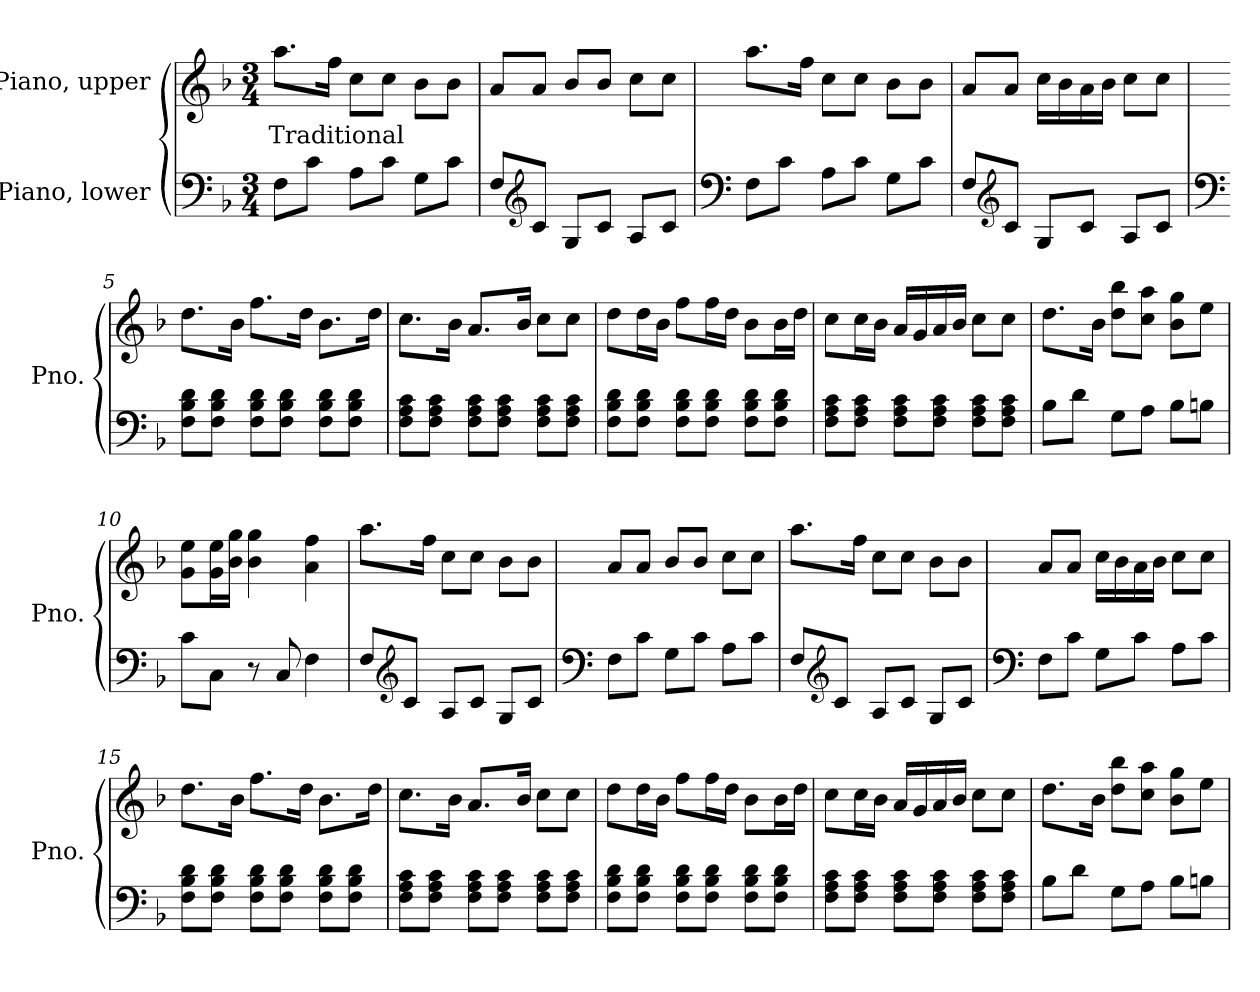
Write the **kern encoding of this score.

**kern	**kern	**text
*part2	*part1	*part1
*staff2	*staff1	*staff1
*I"Piano, lower	*I"Piano, upper	*
*I'Pno.	*I'Pno.	*
*clefF4	*clefG2	*
*k[b-]	*k[b-]	*
*M3/4	*M3/4	*
*MM100	*MM100	*
=1	=1	=1
!	!	!LO:LY:b
8F\L	8.aa\L	Traditional
8c\J	.	.
.	16ff\Jk	.
8A\L	8cc\L	.
8c\J	8cc\J	.
8G\L	8b-\L	.
8c\J	8b-\J	.
=2	=2	=2
8F/L	8a/L	.
*clefG2	*	*
8c/J	8a/J	.
8G/L	8b-/L	.
8c/J	8b-/J	.
8A/L	8cc\L	.
8c/J	8cc\J	.
=3	=3	=3
*clefF4	*	*
8F\L	8.aa\L	.
8c\J	.	.
.	16ff\Jk	.
8A\L	8cc\L	.
8c\J	8cc\J	.
8G\L	8b-\L	.
8c\J	8b-\J	.
!!LO:LB:g=z
=4	=4	=4
8F/L	8a/L	.
*clefG2	*	*
8c/J	8a/J	.
8G/L	16cc\LL	.
.	16b-\	.
8c/J	16a\	.
.	16b-\JJ	.
8A/L	8cc\L	.
8c/J	8cc\J	.
=5	=5	=5
*clefF4	*	*
8F\ 8B-\ 8d\L	8.dd\L	.
8F\ 8B-\ 8d\J	.	.
.	16b-\Jk	.
8F\ 8B-\ 8d\L	8.ff\L	.
8F\ 8B-\ 8d\J	.	.
.	16dd\Jk	.
8F\ 8B-\ 8d\L	8.b-\L	.
8F\ 8B-\ 8d\J	.	.
.	16dd\Jk	.
=6	=6	=6
8F\ 8A\ 8c\L	8.cc\L	.
8F\ 8A\ 8c\J	.	.
.	16b-\Jk	.
8F\ 8A\ 8c\L	8.a/L	.
8F\ 8A\ 8c\J	.	.
.	16b-/Jk	.
8F\ 8A\ 8c\L	8cc\L	.
8F\ 8A\ 8c\J	8cc\J	.
=7	=7	=7
8F\ 8B-\ 8d\L	8dd\L	.
8F\ 8B-\ 8d\J	16dd\L	.
.	16b-\JJ	.
8F\ 8B-\ 8d\L	8ff\L	.
8F\ 8B-\ 8d\J	16ff\L	.
.	16dd\JJ	.
8F\ 8B-\ 8d\L	8b-\L	.
8F\ 8B-\ 8d\J	16b-\L	.
.	16dd\JJ	.
!!LO:LB:g=z
=8	=8	=8
8F\ 8A\ 8c\L	8cc\L	.
8F\ 8A\ 8c\J	16cc\L	.
.	16b-\JJ	.
8F\ 8A\ 8c\L	16a/LL	.
.	16g/	.
8F\ 8A\ 8c\J	16a/	.
.	16b-/JJ	.
8F\ 8A\ 8c\L	8cc\L	.
8F\ 8A\ 8c\J	8cc\J	.
=9	=9	=9
8B-\L	8.dd\L	.
8d\J	.	.
.	16b-\Jk	.
8G\L	8dd\ 8bb-\L	.
8A\J	8cc\ 8aa\J	.
8B-\L	8b-\ 8gg\L	.
8Bn\J	8ee\J	.
=10	=10	=10
8c\L	8g\ 8ee\L	.
8C\J	16g\ 16ee\L	.
.	16b-\ 16gg\JJ	.
8r	4b-\ 4gg\	.
8C/	.	.
4F\	4a\ 4ff\	.
=11	=11	=11
8F/L	8.aa\L	.
*clefG2	*	*
8c/J	.	.
.	16ff\Jk	.
8A/L	8cc\L	.
8c/J	8cc\J	.
8G/L	8b-\L	.
8c/J	8b-\J	.
=12	=12	=12
*clefF4	*	*
8F\L	8a/L	.
8c\J	8a/J	.
8G\L	8b-/L	.
8c\J	8b-/J	.
8A\L	8cc\L	.
8c\J	8cc\J	.
!!LO:LB:g=z
=13	=13	=13
8F/L	8.aa\L	.
*clefG2	*	*
8c/J	.	.
.	16ff\Jk	.
8A/L	8cc\L	.
8c/J	8cc\J	.
8G/L	8b-\L	.
8c/J	8b-\J	.
=14	=14	=14
*clefF4	*	*
8F\L	8a/L	.
8c\J	8a/J	.
8G\L	16cc\LL	.
.	16b-\	.
8c\J	16a\	.
.	16b-\JJ	.
8A\L	8cc\L	.
8c\J	8cc\J	.
=15	=15	=15
8F\ 8B-\ 8d\L	8.dd\L	.
8F\ 8B-\ 8d\J	.	.
.	16b-\Jk	.
8F\ 8B-\ 8d\L	8.ff\L	.
8F\ 8B-\ 8d\J	.	.
.	16dd\Jk	.
8F\ 8B-\ 8d\L	8.b-\L	.
8F\ 8B-\ 8d\J	.	.
.	16dd\Jk	.
=16	=16	=16
8F\ 8A\ 8c\L	8.cc\L	.
8F\ 8A\ 8c\J	.	.
.	16b-\Jk	.
8F\ 8A\ 8c\L	8.a/L	.
8F\ 8A\ 8c\J	.	.
.	16b-/Jk	.
8F\ 8A\ 8c\L	8cc\L	.
8F\ 8A\ 8c\J	8cc\J	.
!!LO:LB:g=z
=17	=17	=17
8F\ 8B-\ 8d\L	8dd\L	.
8F\ 8B-\ 8d\J	16dd\L	.
.	16b-\JJ	.
8F\ 8B-\ 8d\L	8ff\L	.
8F\ 8B-\ 8d\J	16ff\L	.
.	16dd\JJ	.
8F\ 8B-\ 8d\L	8b-\L	.
8F\ 8B-\ 8d\J	16b-\L	.
.	16dd\JJ	.
=18	=18	=18
8F\ 8A\ 8c\L	8cc\L	.
8F\ 8A\ 8c\J	16cc\L	.
.	16b-\JJ	.
8F\ 8A\ 8c\L	16a/LL	.
.	16g/	.
8F\ 8A\ 8c\J	16a/	.
.	16b-/JJ	.
8F\ 8A\ 8c\L	8cc\L	.
8F\ 8A\ 8c\J	8cc\J	.
=19	=19	=19
8B-\L	8.dd\L	.
8d\J	.	.
.	16b-\Jk	.
8G\L	8dd\ 8bb-\L	.
8A\J	8cc\ 8aa\J	.
8B-\L	8b-\ 8gg\L	.
8Bn\J	8ee\J	.
=	=	=
*-	*-	*-
